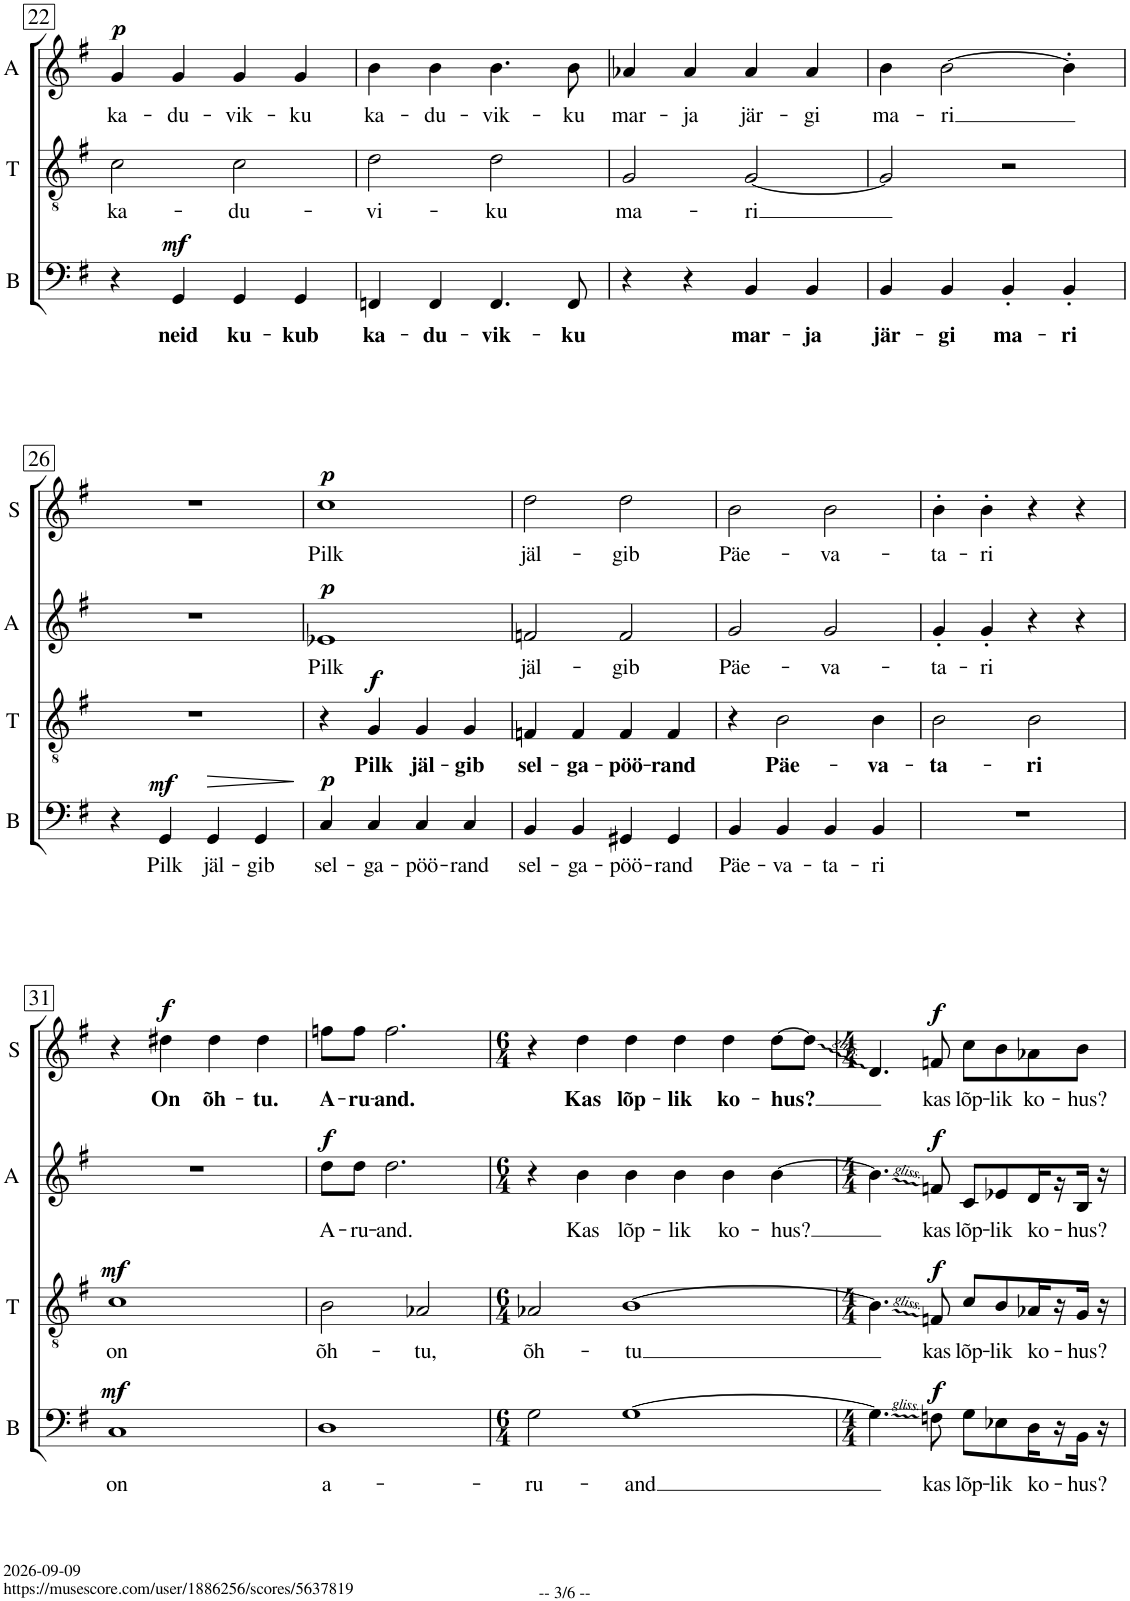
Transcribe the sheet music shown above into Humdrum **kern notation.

**kern	**text	**dynam	**kern	**text	**dynam	**kern	**text	**dynam	**kern	**text	**dynam
*part4	*part4	*part4	*part3	*part3	*part3	*part2	*part2	*part2	*part1	*part1	*part1
*staff4	*staff4	*staff4	*staff3	*staff3	*staff3	*staff2	*staff2	*staff2	*staff1	*staff1	*staff1
*I"B	*	*	*I"T	*	*	*I"A	*	*	*I"S	*	*
*I'B	*	*	*I'T	*	*	*I'A	*	*	*I'S	*	*
!!LO:PB:g=z
*clefF4	*	*	*clefGv2	*	*	*clefG2	*	*	*clefG2	*	*
*	*	*	*	*	*	*Trd1c2	*	*	*	*	*
*k[f#]	*	*	*k[f#]	*	*	*k[f#]	*	*	*k[f#]	*	*
*M4/4	*	*	*M4/4	*	*	*M4/4	*	*	*M4/4	*	*
=22	=22	=22	=22	=22	=22	=22	=22	=22	=22	=22	=22
!	!	!	!	!LO:LY:b	!	!	!LO:LY:b	!LO:DY:a	!	!	!
4r	.	.	2c\	ka-	.	4g/	ka-	p	1r	.	.
!	!LO:LY:b	!LO:DY:a	!	!	!	!	!LO:LY:b	!	!	!	!
4GG/	neid	mf	.	.	.	4g/	-du-	.	.	.	.
!	!LO:LY:b	!	!	!LO:LY:b	!	!	!LO:LY:b	!	!	!	!
4GG/	ku-	.	2c\	-du-	.	4g/	-vik-	.	.	.	.
!	!LO:LY:b	!	!	!	!	!	!LO:LY:b	!	!	!	!
4GG/	-kub	.	.	.	.	4g/	-ku	.	.	.	.
=23	=23	=23	=23	=23	=23	=23	=23	=23	=23	=23	=23
!	!LO:LY:b	!	!	!LO:LY:b	!	!	!LO:LY:b	!	!	!	!
4FFn/	ka-	.	2d\	-vi-	.	4b\	ka-	.	1r	.	.
!	!LO:LY:b	!	!	!	!	!	!LO:LY:b	!	!	!	!
4FF/	-du-	.	.	.	.	4b\	-du-	.	.	.	.
!	!LO:LY:b	!	!	!LO:LY:b	!	!	!LO:LY:b	!	!	!	!
4.FF/	-vik-	.	2d\	-ku	.	4.b\	-vik-	.	.	.	.
!	!LO:LY:b	!	!	!	!	!	!LO:LY:b	!	!	!	!
8FF/	-ku	.	.	.	.	8b\	-ku	.	.	.	.
=24	=24	=24	=24	=24	=24	=24	=24	=24	=24	=24	=24
!	!	!	!	!LO:LY:b	!	!	!LO:LY:b	!	!	!	!
4r	.	.	2G/	ma-	.	4a-X/	mar-	.	1r	.	.
!	!	!	!	!	!	!	!LO:LY:b	!	!	!	!
4r	.	.	.	.	.	4a-/	-ja	.	.	.	.
!	!LO:LY:b	!	!	!LO:LY:b	!	!	!LO:LY:b	!	!	!	!
4BB/	mar-	.	[2G/	-ri	.	4a-/	jär-	.	.	.	.
!	!LO:LY:b	!	!	!	!	!	!LO:LY:b	!	!	!	!
4BB/	-ja	.	.	.	.	4a-/	-gi	.	.	.	.
=25	=25	=25	=25	=25	=25	=25	=25	=25	=25	=25	=25
!	!LO:LY:b	!	!	!	!	!	!LO:LY:b	!	!	!	!
4BB/	jär-	.	2G/]	.	.	4b\	ma-	.	1r	.	.
!	!LO:LY:b	!	!	!	!	!	!LO:LY:b	!	!	!	!
4BB/	-gi	.	.	.	.	[2b\	-ri	.	.	.	.
!	!LO:LY:b	!	!	!	!	!	!	!	!	!	!
4BB'/	ma-	.	2r	.	.	.	.	.	.	.	.
!	!LO:LY:b	!	!	!	!	!	!	!	!	!	!
4BB'/	-ri	.	.	.	.	4b'\]	.	.	.	.	.
!!LO:LB:g=z
=26	=26	=26	=26	=26	=26	=26	=26	=26	=26	=26	=26
4r	.	.	1r	.	.	1r	.	.	1r	.	.
!	!LO:LY:b	!LO:DY:a	!	!	!	!	!	!	!	!	!
4GG/	Pilk	mf	.	.	.	.	.	.	.	.	.
!	!LO:LY:b	!LO:HP:b	!	!	!	!	!	!	!	!	!
4GG/	jäl-	>	.	.	.	.	.	.	.	.	.
!	!LO:LY:b	!	!	!	!	!	!	!	!	!	!
4GG/	-gib	.	.	.	.	.	.	.	.	.	.
.	.	]	.	.	.	.	.	.	.	.	.
=27	=27	=27	=27	=27	=27	=27	=27	=27	=27	=27	=27
!	!LO:LY:b	!LO:DY:a	!	!	!	!	!LO:LY:b	!LO:DY:a	!	!LO:LY:b	!LO:DY:a
4C/	sel-	p	4r	.	.	1e-X	Pilk	p	1cc	Pilk	p
!	!LO:LY:b	!	!	!LO:LY:b	!LO:DY:a	!	!	!	!	!	!
4C/	-ga-	.	4G/	Pilk	f	.	.	.	.	.	.
!	!LO:LY:b	!	!	!LO:LY:b	!	!	!	!	!	!	!
4C/	-pöö-	.	4G/	jäl-	.	.	.	.	.	.	.
!	!LO:LY:b	!	!	!LO:LY:b	!	!	!	!	!	!	!
4C/	-rand	.	4G/	-gib	.	.	.	.	.	.	.
=28	=28	=28	=28	=28	=28	=28	=28	=28	=28	=28	=28
!	!LO:LY:b	!	!	!LO:LY:b	!	!	!LO:LY:b	!	!	!LO:LY:b	!
4BB/	sel-	.	4Fn/	sel-	.	2fn/	jäl-	.	2dd\	jäl-	.
!	!LO:LY:b	!	!	!LO:LY:b	!	!	!	!	!	!	!
4BB/	-ga-	.	4F/	-ga-	.	.	.	.	.	.	.
!	!LO:LY:b	!	!	!LO:LY:b	!	!	!LO:LY:b	!	!	!LO:LY:b	!
4GG#X/	-pöö-	.	4F/	-pöö-	.	2f/	-gib	.	2dd\	-gib	.
!	!LO:LY:b	!	!	!LO:LY:b	!	!	!	!	!	!	!
4GG#/	-rand	.	4F/	-rand	.	.	.	.	.	.	.
=29	=29	=29	=29	=29	=29	=29	=29	=29	=29	=29	=29
!	!LO:LY:b	!	!	!	!	!	!LO:LY:b	!	!	!LO:LY:b	!
4BB/	Päe-	.	4r	.	.	2g/	Päe-	.	2b\	Päe-	.
!	!LO:LY:b	!	!	!LO:LY:b	!	!	!	!	!	!	!
4BB/	-va-	.	2B\	Päe-	.	.	.	.	.	.	.
!	!LO:LY:b	!	!	!	!	!	!LO:LY:b	!	!	!LO:LY:b	!
4BB/	-ta-	.	.	.	.	2g/	-va-	.	2b\	-va-	.
!	!LO:LY:b	!	!	!LO:LY:b	!	!	!	!	!	!	!
4BB/	-ri	.	4B\	-va-	.	.	.	.	.	.	.
=30	=30	=30	=30	=30	=30	=30	=30	=30	=30	=30	=30
!	!	!	!	!LO:LY:b	!	!	!LO:LY:b	!	!	!LO:LY:b	!
1r	.	.	2B\	-ta-	.	4g'/	-ta-	.	4b'\	-ta-	.
!	!	!	!	!	!	!	!LO:LY:b	!	!	!LO:LY:b	!
.	.	.	.	.	.	4g'/	-ri	.	4b'\	-ri	.
!	!	!	!	!LO:LY:b	!	!	!	!	!	!	!
.	.	.	2B\	-ri	.	4r	.	.	4r	.	.
.	.	.	.	.	.	4r	.	.	4r	.	.
!!LO:LB:g=z
=31	=31	=31	=31	=31	=31	=31	=31	=31	=31	=31	=31
!	!LO:LY:b	!LO:DY:a	!	!LO:LY:b	!LO:DY:a	!	!	!	!	!	!
1C	-on	mf	1c	-on	mf	1r	.	.	4r	.	.
!	!	!	!	!	!	!	!	!	!	!LO:LY:b	!LO:DY:a
.	.	.	.	.	.	.	.	.	4dd#X\	On	f
!	!	!	!	!	!	!	!	!	!	!LO:LY:b	!
.	.	.	.	.	.	.	.	.	4dd#\	õh-	.
!	!	!	!	!	!	!	!	!	!	!LO:LY:b	!
.	.	.	.	.	.	.	.	.	4dd#\	-tu.	.
=32	=32	=32	=32	=32	=32	=32	=32	=32	=32	=32	=32
!	!LO:LY:b	!	!	!LO:LY:b	!	!	!LO:LY:b	!LO:DY:a	!	!LO:LY:b	!
1D	a-	.	2B\	õh-	.	8dd\L	A-	f	8ffn\L	A-	.
!	!	!	!	!	!	!	!LO:LY:b	!	!	!LO:LY:b	!
.	.	.	.	.	.	8dd\J	-ru-	.	8ff\J	-ru-	.
!	!	!	!	!	!	!	!LO:LY:b	!	!	!LO:LY:b	!
.	.	.	.	.	.	2.dd\	-and.	.	2.ff\	-and.	.
!	!	!	!	!LO:LY:b	!	!	!	!	!	!	!
.	.	.	2A-X/	-tu,	.	.	.	.	.	.	.
=33	=33	=33	=33	=33	=33	=33	=33	=33	=33	=33	=33
*M6/4	*	*	*M6/4	*	*	*M6/4	*	*	*M6/4	*	*
!	!LO:LY:b	!	!	!LO:LY:b	!	!	!	!	!	!	!
2G\	-ru-	.	2A-X/	õh-	.	4r	.	.	4r	.	.
!	!	!	!	!	!	!	!LO:LY:b	!	!	!LO:LY:b	!
.	.	.	.	.	.	4b\	Kas	.	4dd\	Kas	.
!	!LO:LY:b	!	!	!LO:LY:b	!	!	!LO:LY:b	!	!	!LO:LY:b	!
[1G	-and	.	[1B	-tu	.	4b\	lõp-	.	4dd\	lõp-	.
!	!	!	!	!	!	!	!LO:LY:b	!	!	!LO:LY:b	!
.	.	.	.	.	.	4b\	-lik	.	4dd\	-lik	.
!	!	!	!	!	!	!	!LO:LY:b	!	!	!LO:LY:b	!
.	.	.	.	.	.	4b\	ko-	.	4dd\	ko-	.
!	!	!	!	!	!	!	!LO:LY:b	!	!	!LO:LY:b	!
.	.	.	.	.	.	[4b\	-hus?	.	[8dd\L	-hus?	.
.	.	.	.	.	.	.	.	.	8dd\J]	.	.
=34	=34	=34	=34	=34	=34	=34	=34	=34	=34	=34	=34
*M4/4	*	*	*M4/4	*	*	*M4/4	*	*	*M4/4	*	*
4.G\]	.	.	4.B\]	.	.	4.b\]	.	.	4.d/	.	.
!	!LO:LY:b	!LO:DY:a	!	!LO:LY:b	!LO:DY:a	!	!LO:LY:b	!LO:DY:a	!	!LO:LY:b	!LO:DY:a
8Fn\	kas	f	8Fn/	kas	f	8fn/	kas	f	8fn/	kas	f
!	!LO:LY:b	!	!	!LO:LY:b	!	!	!LO:LY:b	!	!	!LO:LY:b	!
8G\L	lõp-	.	8c/L	lõp-	.	8c/L	lõp-	.	8cc\L	lõp-	.
!	!LO:LY:b	!	!	!LO:LY:b	!	!	!LO:LY:b	!	!	!LO:LY:b	!
8E-X\	-lik	.	8B/	-lik	.	8e-X/	-lik	.	8b\	-lik	.
!	!LO:LY:b	!	!	!LO:LY:b	!	!	!LO:LY:b	!	!	!LO:LY:b	!
16D\L	ko-	.	16A-X/L	ko-	.	16d/L	ko-	.	8a-X\	ko-	.
16r	.	.	16r	.	.	16r	.	.	.	.	.
!	!LO:LY:b	!	!	!LO:LY:b	!	!	!LO:LY:b	!	!	!LO:LY:b	!
16BB\JL	-hus?	.	16G/JL	-hus?	.	16B/JL	-hus?	.	8b\J	-hus?	.
16r	.	.	16r	.	.	16r	.	.	.	.	.
=	=	=	=	=	=	=	=	=	=	=	=
*-	*-	*-	*-	*-	*-	*-	*-	*-	*-	*-	*-
